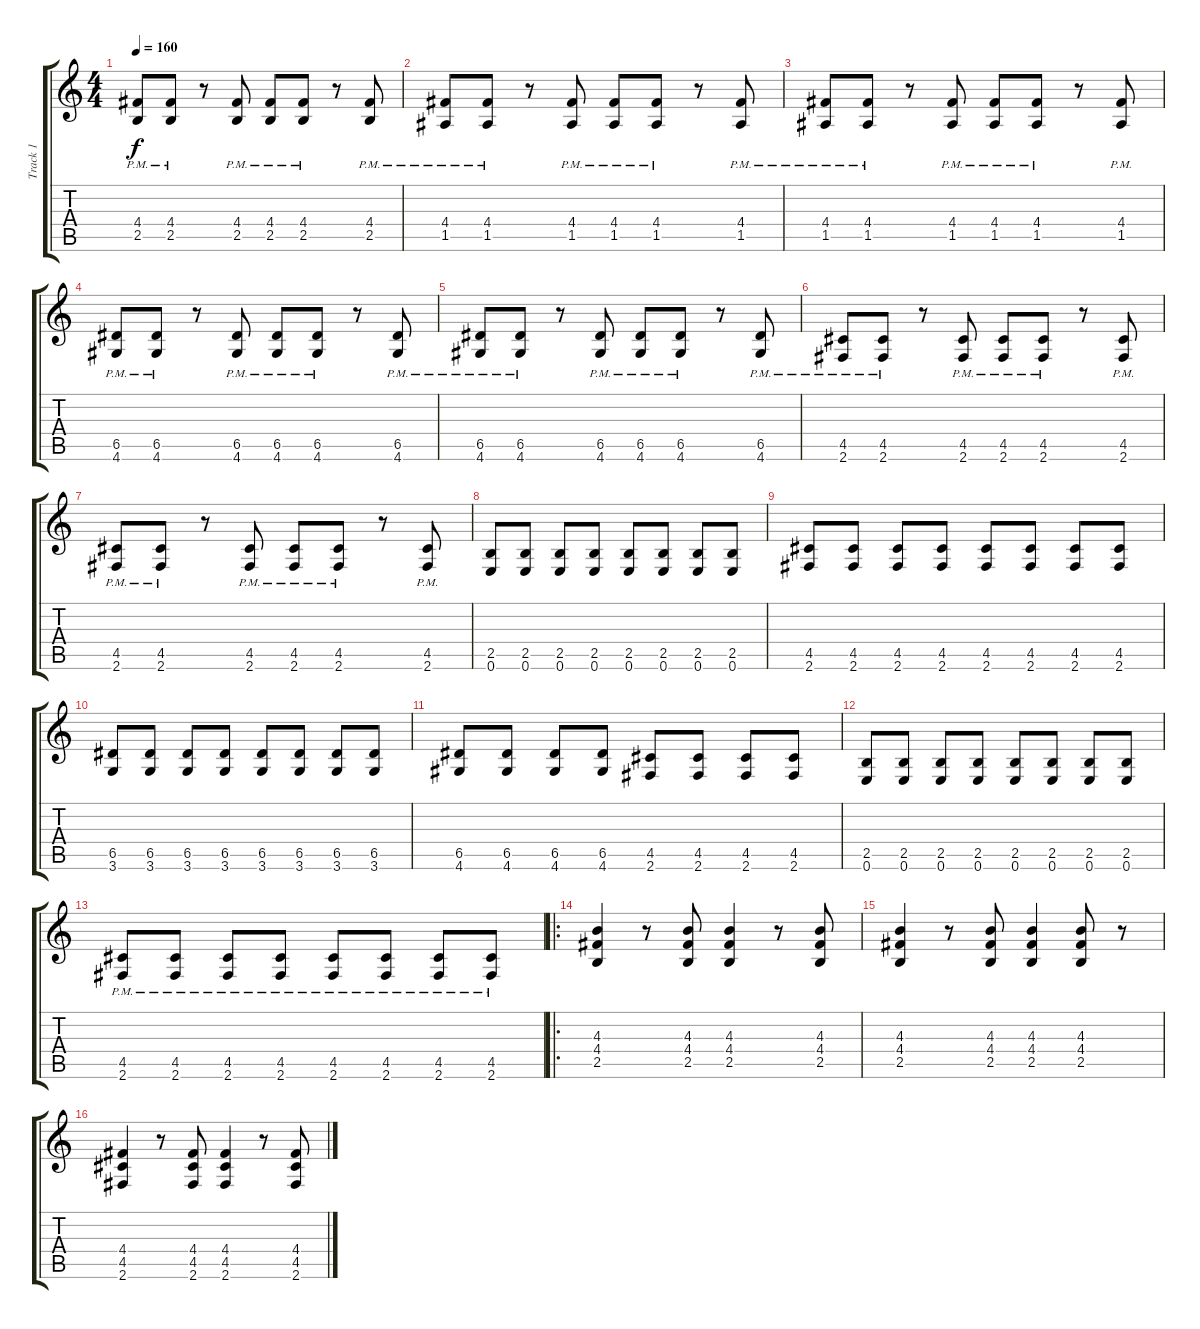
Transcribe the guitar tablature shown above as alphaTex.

\track ("Track 1" "Track 1") {instrument overdrivenguitar}
\staff {score tabs}
\tuning (E4 B3 G3 D3 A2 E2) {hide}
\ts (4 4)
\tempo 160
\clef g2
\ks c
(4.4{pm} 2.5{pm}).8{dy f} (4.4{pm} 2.5{pm}).8 r.8 (4.4{pm} 2.5{pm}).8 (4.4{pm} 2.5{pm}).8 (4.4{pm} 2.5{pm}).8 r.8 (4.4{pm} 2.5{pm}).8 |
(4.4{pm} 1.5{pm}).8 (4.4{pm} 1.5{pm}).8 r.8 (4.4{pm} 1.5{pm}).8 (4.4{pm} 1.5{pm}).8 (4.4{pm} 1.5{pm}).8 r.8 (4.4{pm} 1.5{pm}).8 |
(4.4{pm} 1.5{pm}).8 (4.4{pm} 1.5{pm}).8 r.8 (4.4{pm} 1.5{pm}).8 (4.4{pm} 1.5{pm}).8 (4.4{pm} 1.5{pm}).8 r.8 (4.4{pm} 1.5{pm}).8 |
(6.5{pm} 4.6{pm}).8 (6.5{pm} 4.6{pm}).8 r.8 (6.5{pm} 4.6{pm}).8 (6.5{pm} 4.6{pm}).8 (6.5{pm} 4.6{pm}).8 r.8 (6.5{pm} 4.6{pm}).8 |
(6.5{pm} 4.6{pm}).8 (6.5{pm} 4.6{pm}).8 r.8 (6.5{pm} 4.6{pm}).8 (6.5{pm} 4.6{pm}).8 (6.5{pm} 4.6{pm}).8 r.8 (6.5{pm} 4.6{pm}).8 |
(4.5{pm} 2.6{pm}).8 (4.5{pm} 2.6{pm}).8 r.8 (4.5{pm} 2.6{pm}).8 (4.5{pm} 2.6{pm}).8 (4.5{pm} 2.6{pm}).8 r.8 (4.5{pm} 2.6{pm}).8 |
(4.5{pm} 2.6{pm}).8 (4.5{pm} 2.6{pm}).8 r.8 (4.5{pm} 2.6{pm}).8 (4.5{pm} 2.6{pm}).8 (4.5{pm} 2.6{pm}).8 r.8 (4.5{pm} 2.6{pm}).8 |
(2.5 0.6).8 (2.5 0.6).8 (2.5 0.6).8 (2.5 0.6).8 (2.5 0.6).8 (2.5 0.6).8 (2.5 0.6).8 (2.5 0.6).8 |
(4.5 2.6).8 (4.5 2.6).8 (4.5 2.6).8 (4.5 2.6).8 (4.5 2.6).8 (4.5 2.6).8 (4.5 2.6).8 (4.5 2.6).8 |
(6.5 3.6).8 (6.5 3.6).8 (6.5 3.6).8 (6.5 3.6).8 (6.5 3.6).8 (6.5 3.6).8 (6.5 3.6).8 (6.5 3.6).8 |
(6.5 4.6).8 (6.5 4.6).8 (6.5 4.6).8 (6.5 4.6).8 (4.5 2.6).8 (4.5 2.6).8 (4.5 2.6).8 (4.5 2.6).8 |
(2.5 0.6).8 (2.5 0.6).8 (2.5 0.6).8 (2.5 0.6).8 (2.5 0.6).8 (2.5 0.6).8 (2.5 0.6).8 (2.5 0.6).8 |
(4.5{pm} 2.6{pm}).8 (4.5{pm} 2.6{pm}).8 (4.5{pm} 2.6{pm}).8 (4.5{pm} 2.6{pm}).8 (4.5{pm} 2.6{pm}).8 (4.5{pm} 2.6{pm}).8 (4.5{pm} 2.6{pm}).8 (4.5{pm} 2.6{pm}).8 |
\ro
(4.3 4.4 2.5).4 r.8 (4.3 4.4 2.5).8 (4.3 4.4 2.5).4 r.8 (4.3 4.4 2.5).8 |
(4.3 4.4 2.5).4 r.8 (4.3 4.4 2.5).8 (4.3 4.4 2.5).4 (4.3 4.4 2.5).8 r.8 |
(4.4 4.5 2.6).4 r.8 (4.4 4.5 2.6).8 (4.4 4.5 2.6).4 r.8 (4.4 4.5 2.6).8
